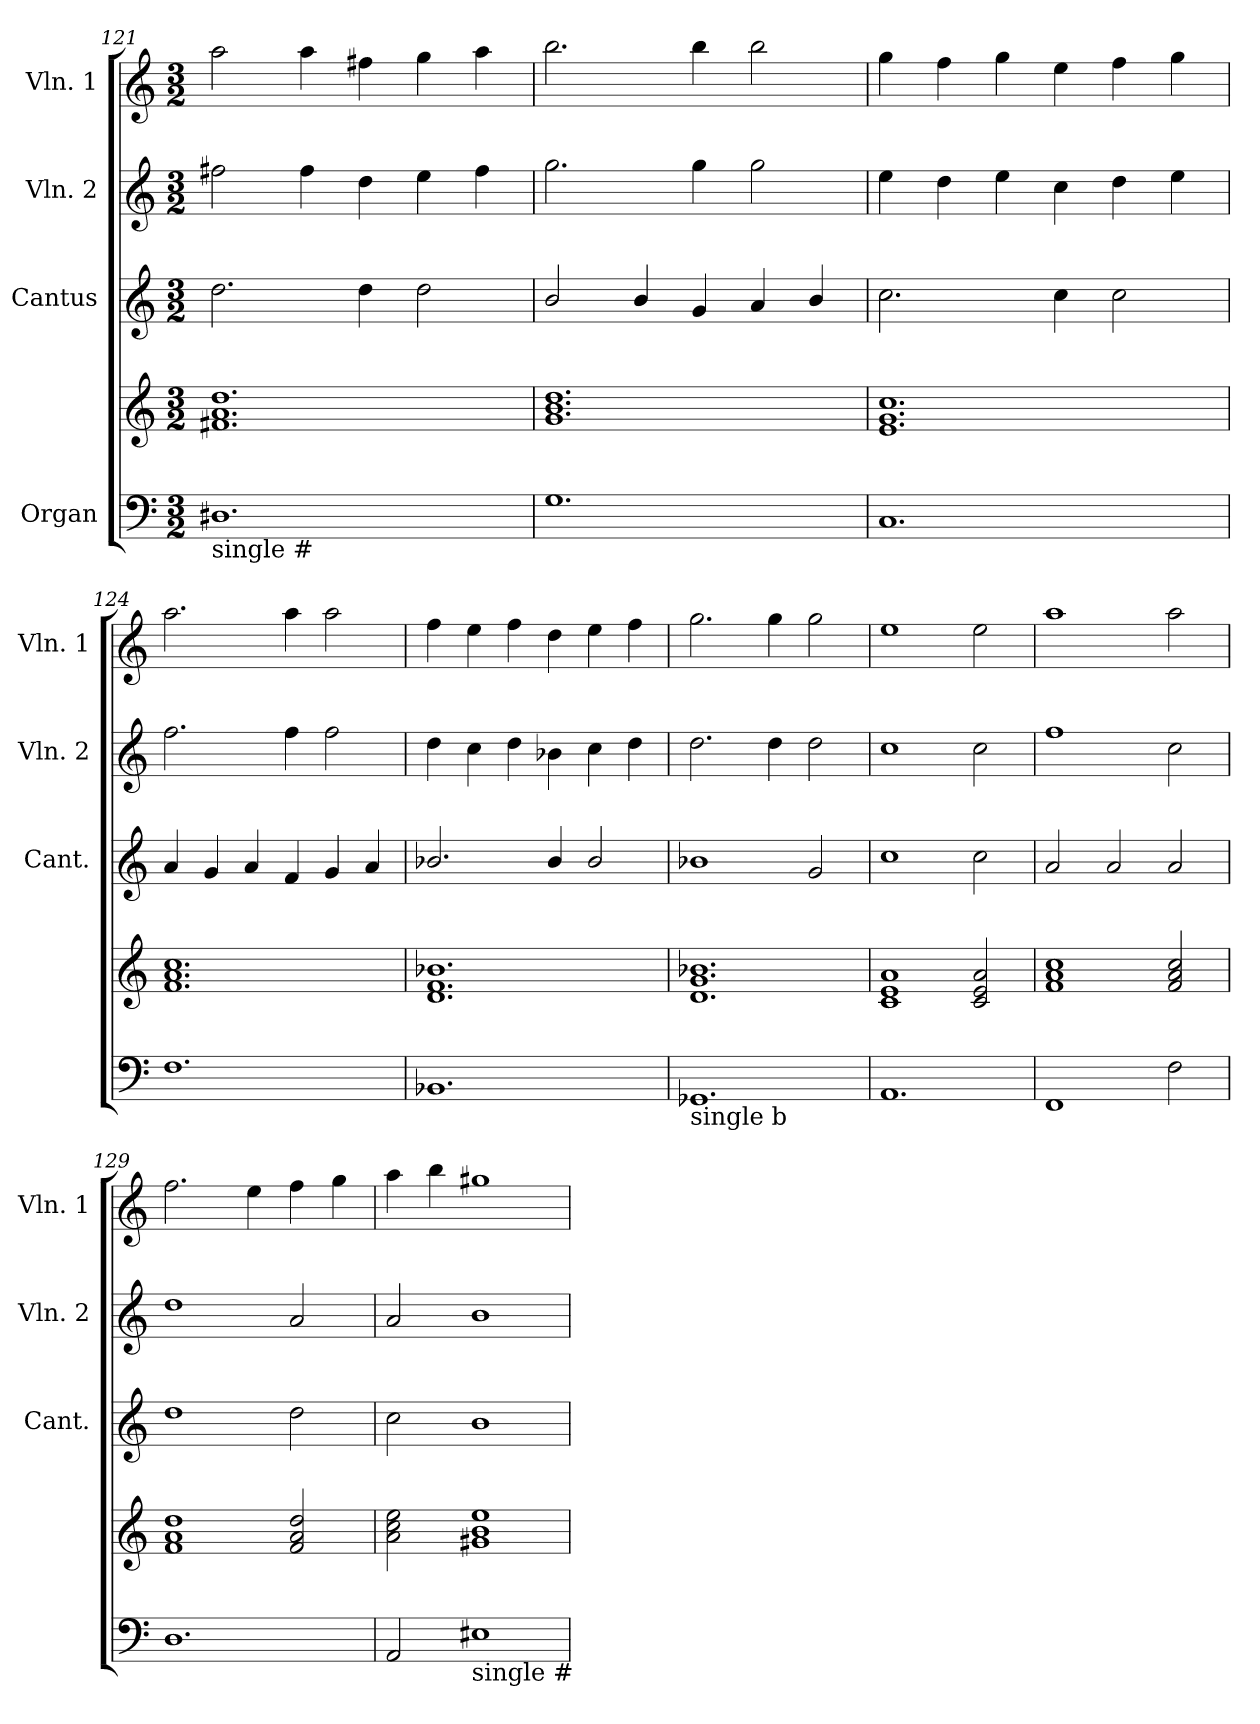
**kern	**kern	**kern	**kern	**kern
*part4	*part4	*part3	*part2	*part1
*staff5	*staff4	*staff3	*staff2	*staff1
*I"Organ	*	*I"Cantus	*I"Vln. 2	*I"Vln. 1
*	*	*I'Cant.	*I'Vln. 2	*I'Vln. 1
!!LO:PB:g=z
*clefF4	*clefG2	*clefG2	*clefG2	*clefG2
*k[]	*k[]	*k[]	*k[]	*k[]
*C:	*C:	*C:	*C:	*C:
*M3/2	*M3/2	*M3/2	*M3/2	*M3/2
=121	=121	=121	=121	=121
!LO:TX:b:t=single #	!	!	!	!
1.D#	1.f#X 1.a 1.dd	2.dd\	2ff#X\	2aa\
.	.	.	4ff#\	4aa\
.	.	4dd\	4dd\	4ff#X\
.	.	2dd\	4ee\	4gg\
.	.	.	4ff#\	4aa\
=122	=122	=122	=122	=122
1.G	1.g 1.b 1.dd	2b/	2.gg\	2.bb\
.	.	4b/	.	.
.	.	4g/	4gg\	4bb\
.	.	4a/	2gg\	2bb\
.	.	4b/	.	.
=123	=123	=123	=123	=123
1.C	1.e 1.g 1.cc	2.cc\	4ee\	4gg\
.	.	.	4dd\	4ff\
.	.	.	4ee\	4gg\
.	.	4cc\	4cc\	4ee\
.	.	2cc\	4dd\	4ff\
.	.	.	4ee\	4gg\
=124	=124	=124	=124	=124
1.F	1.f 1.a 1.cc	4a/	2.ff\	2.aa\
.	.	4g/	.	.
.	.	4a/	.	.
.	.	4f/	4ff\	4aa\
.	.	4g/	2ff\	2aa\
.	.	4a/	.	.
=125	=125	=125	=125	=125
1.BB-X	1.d 1.f 1.b-X	2.b-X/	4dd\	4ff\
.	.	.	4cc\	4ee\
.	.	.	4dd\	4ff\
.	.	4b-/	4b-X\	4dd\
.	.	2b-/	4cc\	4ee\
.	.	.	4dd\	4ff\
=126	=126	=126	=126	=126
!LO:TX:b:t=single b	!	!	!	!
1.GG-	1.d 1.g 1.b-X	1b-X	2.dd\	2.gg\
.	.	.	4dd\	4gg\
.	.	2g/	2dd\	2gg\
=127	=127	=127	=127	=127
1.AA	1c 1e 1a	1cc	1cc	1ee
.	2c/ 2e/ 2a/	2cc\	2cc\	2ee\
!!LO:PB:g=z
=128	=128	=128	=128	=128
1FF	1f 1a 1cc	2a/	1ff	1aa
.	.	2a/	.	.
2F\	2f/ 2a/ 2cc/	2a/	2cc\	2aa\
=129	=129	=129	=129	=129
1.D	1f 1a 1dd	1dd	1dd	2.ff\
.	.	.	.	4ee\
.	2f/ 2a/ 2dd/	2dd\	2a/	4ff\
.	.	.	.	4gg\
=130	=130	=130	=130	=130
2AA/	2a\ 2cc\ 2ee\	2cc\	2a/	4aa\
.	.	.	.	4bb\
!LO:TX:b:t=single #	!	!	!	!
1E#	1g#X 1b 1ee	1b	1b	1gg#X
=	=	=	=	=
*-	*-	*-	*-	*-
